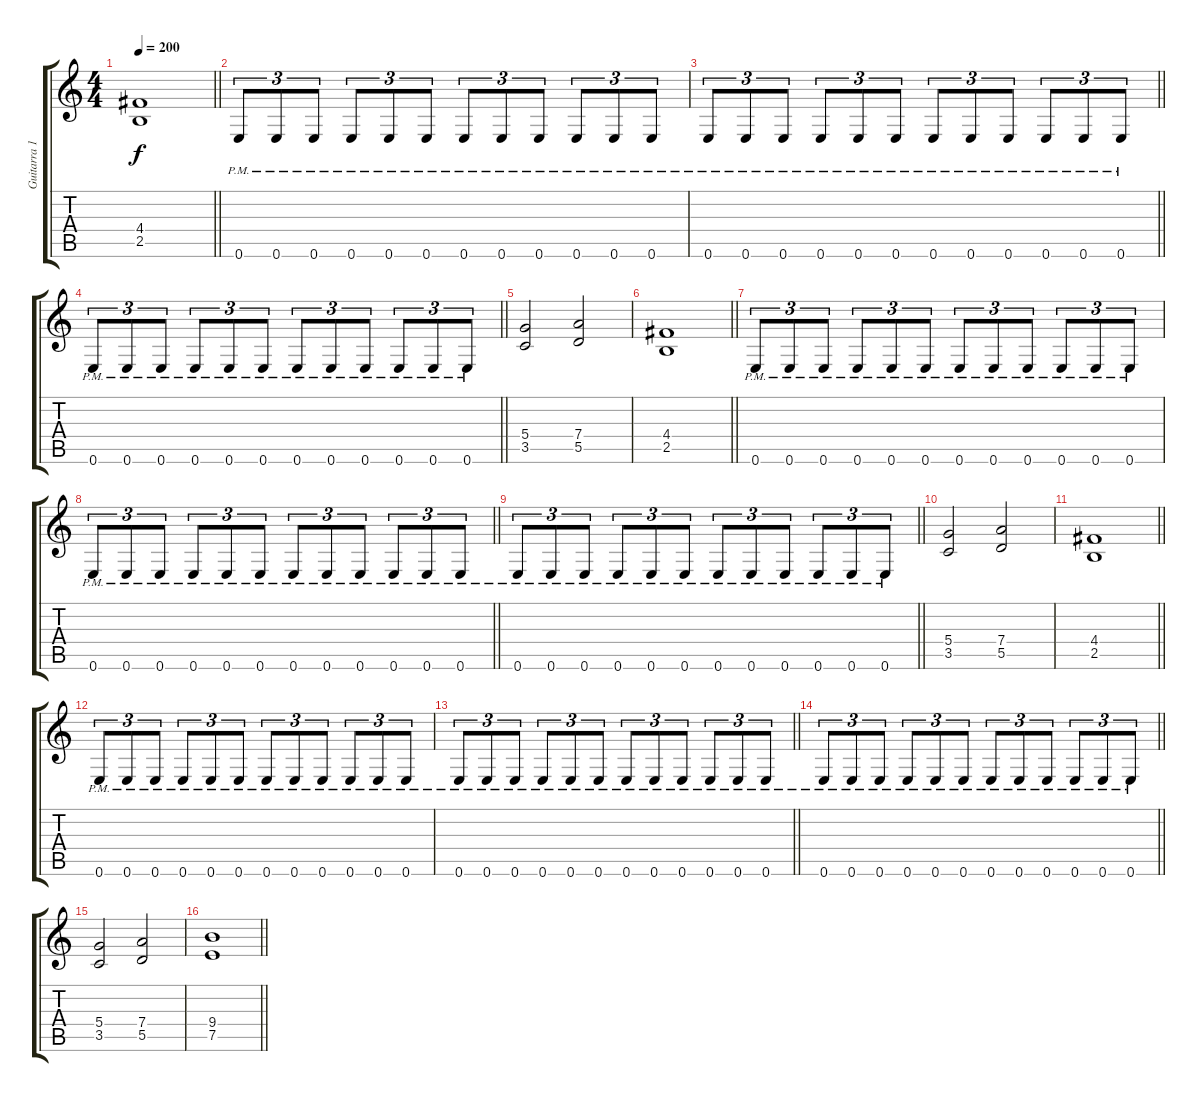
\track ("Guitarra 1" "Guitarra 1") {instrument overdrivenguitar}
\staff {score tabs}
\tuning (E4 B3 G3 D3 A2 E2) {hide}
\ts (4 4)
\tempo 200
\clef g2
\barLineRight lightlight
\ks c
(4.4 2.5).1{dy f} |
0.6{pm}.8{tu (3 2)} 0.6{pm}.8{tu (3 2)} 0.6{pm}.8{tu (3 2)} 0.6{pm}.8{tu (3 2)} 0.6{pm}.8{tu (3 2)} 0.6{pm}.8{tu (3 2)} 0.6{pm}.8{tu (3 2)} 0.6{pm}.8{tu (3 2)} 0.6{pm}.8{tu (3 2)} 0.6{pm}.8{tu (3 2)} 0.6{pm}.8{tu (3 2)} 0.6{pm}.8{tu (3 2)} |
\barLineRight lightlight
0.6{pm}.8{tu (3 2)} 0.6{pm}.8{tu (3 2)} 0.6{pm}.8{tu (3 2)} 0.6{pm}.8{tu (3 2)} 0.6{pm}.8{tu (3 2)} 0.6{pm}.8{tu (3 2)} 0.6{pm}.8{tu (3 2)} 0.6{pm}.8{tu (3 2)} 0.6{pm}.8{tu (3 2)} 0.6{pm}.8{tu (3 2)} 0.6{pm}.8{tu (3 2)} 0.6{pm}.8{tu (3 2)} |
\barLineRight lightlight
0.6{pm}.8{tu (3 2)} 0.6{pm}.8{tu (3 2)} 0.6{pm}.8{tu (3 2)} 0.6{pm}.8{tu (3 2)} 0.6{pm}.8{tu (3 2)} 0.6{pm}.8{tu (3 2)} 0.6{pm}.8{tu (3 2)} 0.6{pm}.8{tu (3 2)} 0.6{pm}.8{tu (3 2)} 0.6{pm}.8{tu (3 2)} 0.6{pm}.8{tu (3 2)} 0.6{pm}.8{tu (3 2)} |
(5.4 3.5).2 (7.4 5.5).2 |
\barLineRight lightlight
(4.4 2.5).1 |
0.6{pm}.8{tu (3 2)} 0.6{pm}.8{tu (3 2)} 0.6{pm}.8{tu (3 2)} 0.6{pm}.8{tu (3 2)} 0.6{pm}.8{tu (3 2)} 0.6{pm}.8{tu (3 2)} 0.6{pm}.8{tu (3 2)} 0.6{pm}.8{tu (3 2)} 0.6{pm}.8{tu (3 2)} 0.6{pm}.8{tu (3 2)} 0.6{pm}.8{tu (3 2)} 0.6{pm}.8{tu (3 2)} |
\barLineRight lightlight
0.6{pm}.8{tu (3 2)} 0.6{pm}.8{tu (3 2)} 0.6{pm}.8{tu (3 2)} 0.6{pm}.8{tu (3 2)} 0.6{pm}.8{tu (3 2)} 0.6{pm}.8{tu (3 2)} 0.6{pm}.8{tu (3 2)} 0.6{pm}.8{tu (3 2)} 0.6{pm}.8{tu (3 2)} 0.6{pm}.8{tu (3 2)} 0.6{pm}.8{tu (3 2)} 0.6{pm}.8{tu (3 2)} |
\barLineRight lightlight
0.6{pm}.8{tu (3 2)} 0.6{pm}.8{tu (3 2)} 0.6{pm}.8{tu (3 2)} 0.6{pm}.8{tu (3 2)} 0.6{pm}.8{tu (3 2)} 0.6{pm}.8{tu (3 2)} 0.6{pm}.8{tu (3 2)} 0.6{pm}.8{tu (3 2)} 0.6{pm}.8{tu (3 2)} 0.6{pm}.8{tu (3 2)} 0.6{pm}.8{tu (3 2)} 0.6{pm}.8{tu (3 2)} |
(5.4 3.5).2 (7.4 5.5).2 |
\barLineRight lightlight
(4.4 2.5).1 |
0.6{pm}.8{tu (3 2)} 0.6{pm}.8{tu (3 2)} 0.6{pm}.8{tu (3 2)} 0.6{pm}.8{tu (3 2)} 0.6{pm}.8{tu (3 2)} 0.6{pm}.8{tu (3 2)} 0.6{pm}.8{tu (3 2)} 0.6{pm}.8{tu (3 2)} 0.6{pm}.8{tu (3 2)} 0.6{pm}.8{tu (3 2)} 0.6{pm}.8{tu (3 2)} 0.6{pm}.8{tu (3 2)} |
\barLineRight lightlight
0.6{pm}.8{tu (3 2)} 0.6{pm}.8{tu (3 2)} 0.6{pm}.8{tu (3 2)} 0.6{pm}.8{tu (3 2)} 0.6{pm}.8{tu (3 2)} 0.6{pm}.8{tu (3 2)} 0.6{pm}.8{tu (3 2)} 0.6{pm}.8{tu (3 2)} 0.6{pm}.8{tu (3 2)} 0.6{pm}.8{tu (3 2)} 0.6{pm}.8{tu (3 2)} 0.6{pm}.8{tu (3 2)} |
\barLineRight lightlight
0.6{pm}.8{tu (3 2)} 0.6{pm}.8{tu (3 2)} 0.6{pm}.8{tu (3 2)} 0.6{pm}.8{tu (3 2)} 0.6{pm}.8{tu (3 2)} 0.6{pm}.8{tu (3 2)} 0.6{pm}.8{tu (3 2)} 0.6{pm}.8{tu (3 2)} 0.6{pm}.8{tu (3 2)} 0.6{pm}.8{tu (3 2)} 0.6{pm}.8{tu (3 2)} 0.6{pm}.8{tu (3 2)} |
(5.4 3.5).2 (7.4 5.5).2 |
\barLineRight lightlight
(9.4 7.5).1
